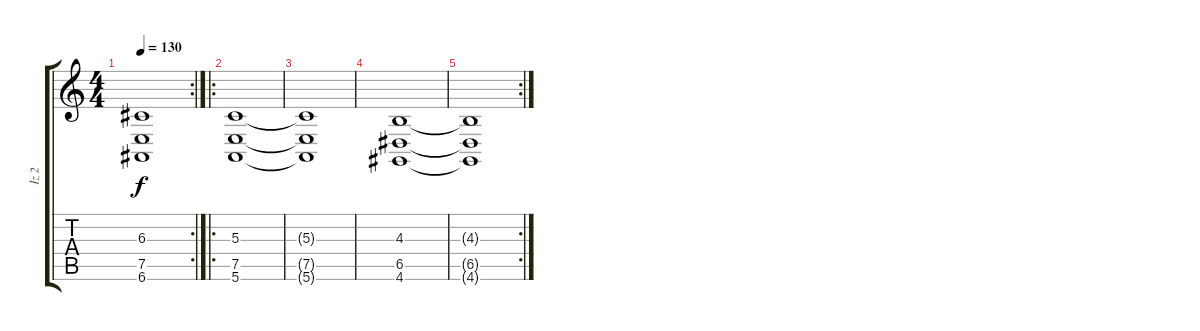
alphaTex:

\track ("İz 2" "İz 2") {instrument stringensemble2}
\staff {score tabs}
\tuning (E4 B3 G3 D3 A2 E2) {hide}
\rc 2
\ts (4 4)
\tempo 130
\clef g2
\ks c
(6.3{t} 7.5{t} 6.6{t}).1{dy f} |
\ro
(5.3 7.5 5.6).1 |
(5.3{t} 7.5{t} 5.6{t}).1 |
(4.3 6.5 4.6).1 |
\rc 2
(4.3{t} 6.5{t} 4.6{t}).1
